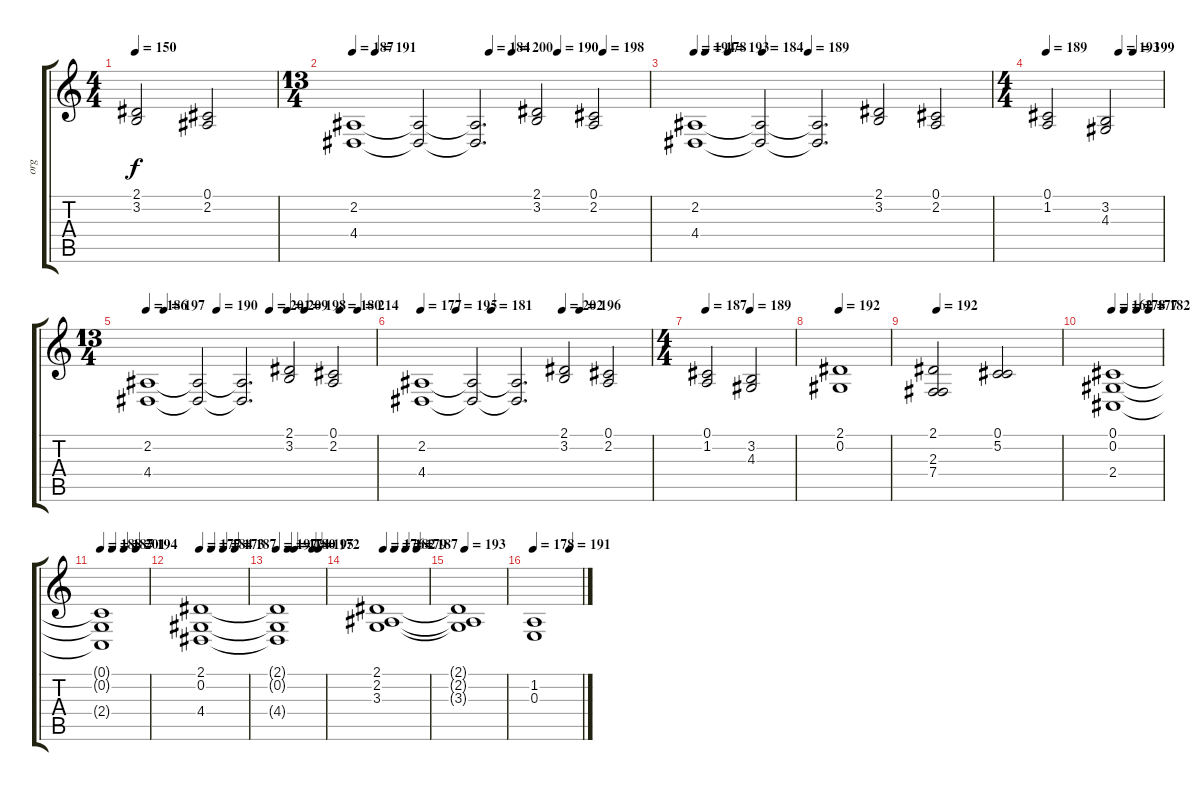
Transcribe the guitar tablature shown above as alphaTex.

\track ("org" "org") {instrument reedorgan}
\staff {score tabs}
\tuning (Db4 Ab3 E3 B2 Gb2 Db2) {hide}
\ts (4 4)
\tempo 150
\clef g2
\ks c
(2.1 3.2).2{dy f} (0.1 2.2).2 |
\ts (13 4)
\tempo 187
\tempo (191 0.07692307692307693)
\tempo (184 0.46153846153846156)
\tempo (200 0.5384615384615384)
\tempo (190 0.6923076923076923)
\tempo (198 0.8461538461538461)
(2.2 4.4).1 (2.2{t} 4.4{t}).2 (2.2{t} 4.4{t}).2{d} (2.1 3.2).2 (0.1 2.2).2 |
\tempo 194
\tempo (178 0.038461538461538464)
\tempo (193 0.11538461538461539)
\tempo (184 0.23076923076923078)
\tempo (189 0.38461538461538464)
(2.2 4.4).1 (2.2{t} 4.4{t}).2 (2.2{t} 4.4{t}).2{d} (2.1 3.2).2 (0.1 2.2).2 |
\ts (4 4)
\tempo 189
\tempo (193 0.625)
\tempo (199 0.75)
(0.1 1.2).2 (3.2 4.3).2 |
\ts (13 4)
\tempo 186
\tempo (197 0.07692307692307693)
\tempo (190 0.3076923076923077)
\tempo (201 0.5384615384615384)
\tempo (209 0.6153846153846154)
\tempo (198 0.6923076923076923)
\tempo (180 0.8461538461538461)
\tempo (214 0.9230769230769231)
(2.2 4.4).1 (2.2{t} 4.4{t}).2 (2.2{t} 4.4{t}).2{d} (2.1 3.2).2 (0.1 2.2).2 |
\tempo 177
\tempo (195 0.15384615384615385)
\tempo (181 0.3076923076923077)
\tempo (202 0.6153846153846154)
\tempo (196 0.6923076923076923)
(2.2 4.4).1 (2.2{t} 4.4{t}).2 (2.2{t} 4.4{t}).2{d} (2.1 3.2).2 (0.1 2.2).2 |
\ts (4 4)
\tempo 187
\tempo (189 0.5)
(0.1 1.2).2 (3.2 4.3).2 |
\tempo 192
(2.1 0.2).1 |
\tempo 192
(2.1 2.3 7.4).2 (0.1 5.2).2 |
\tempo 162
\tempo (178 0.25)
\tempo (177 0.5)
\tempo (182 0.75)
(0.1 0.2 2.4).1 |
\tempo 188
\tempo (187 0.25)
\tempo (201 0.5)
\tempo (194 0.75)
(0.1{t} 0.2{t} 2.4{t}).1 |
\tempo 177
\tempo (184 0.25)
\tempo (173 0.5)
\tempo (187 0.75)
(2.1 0.2 4.4).1 |
\tempo 197
\tempo (174 0.25)
\tempo (180 0.375)
\tempo (195 0.75)
\tempo (172 0.875)
(2.1{t} 0.2{t} 4.4{t}).1 |
\tempo 176
\tempo (182 0.25)
\tempo (179 0.5)
\tempo (187 0.75)
(2.1 2.2 3.3).1 |
\tempo 193
(2.1{t} 2.2{t} 3.3{t}).1 |
\tempo 178
\tempo (191 0.75)
(1.2 0.3).1
